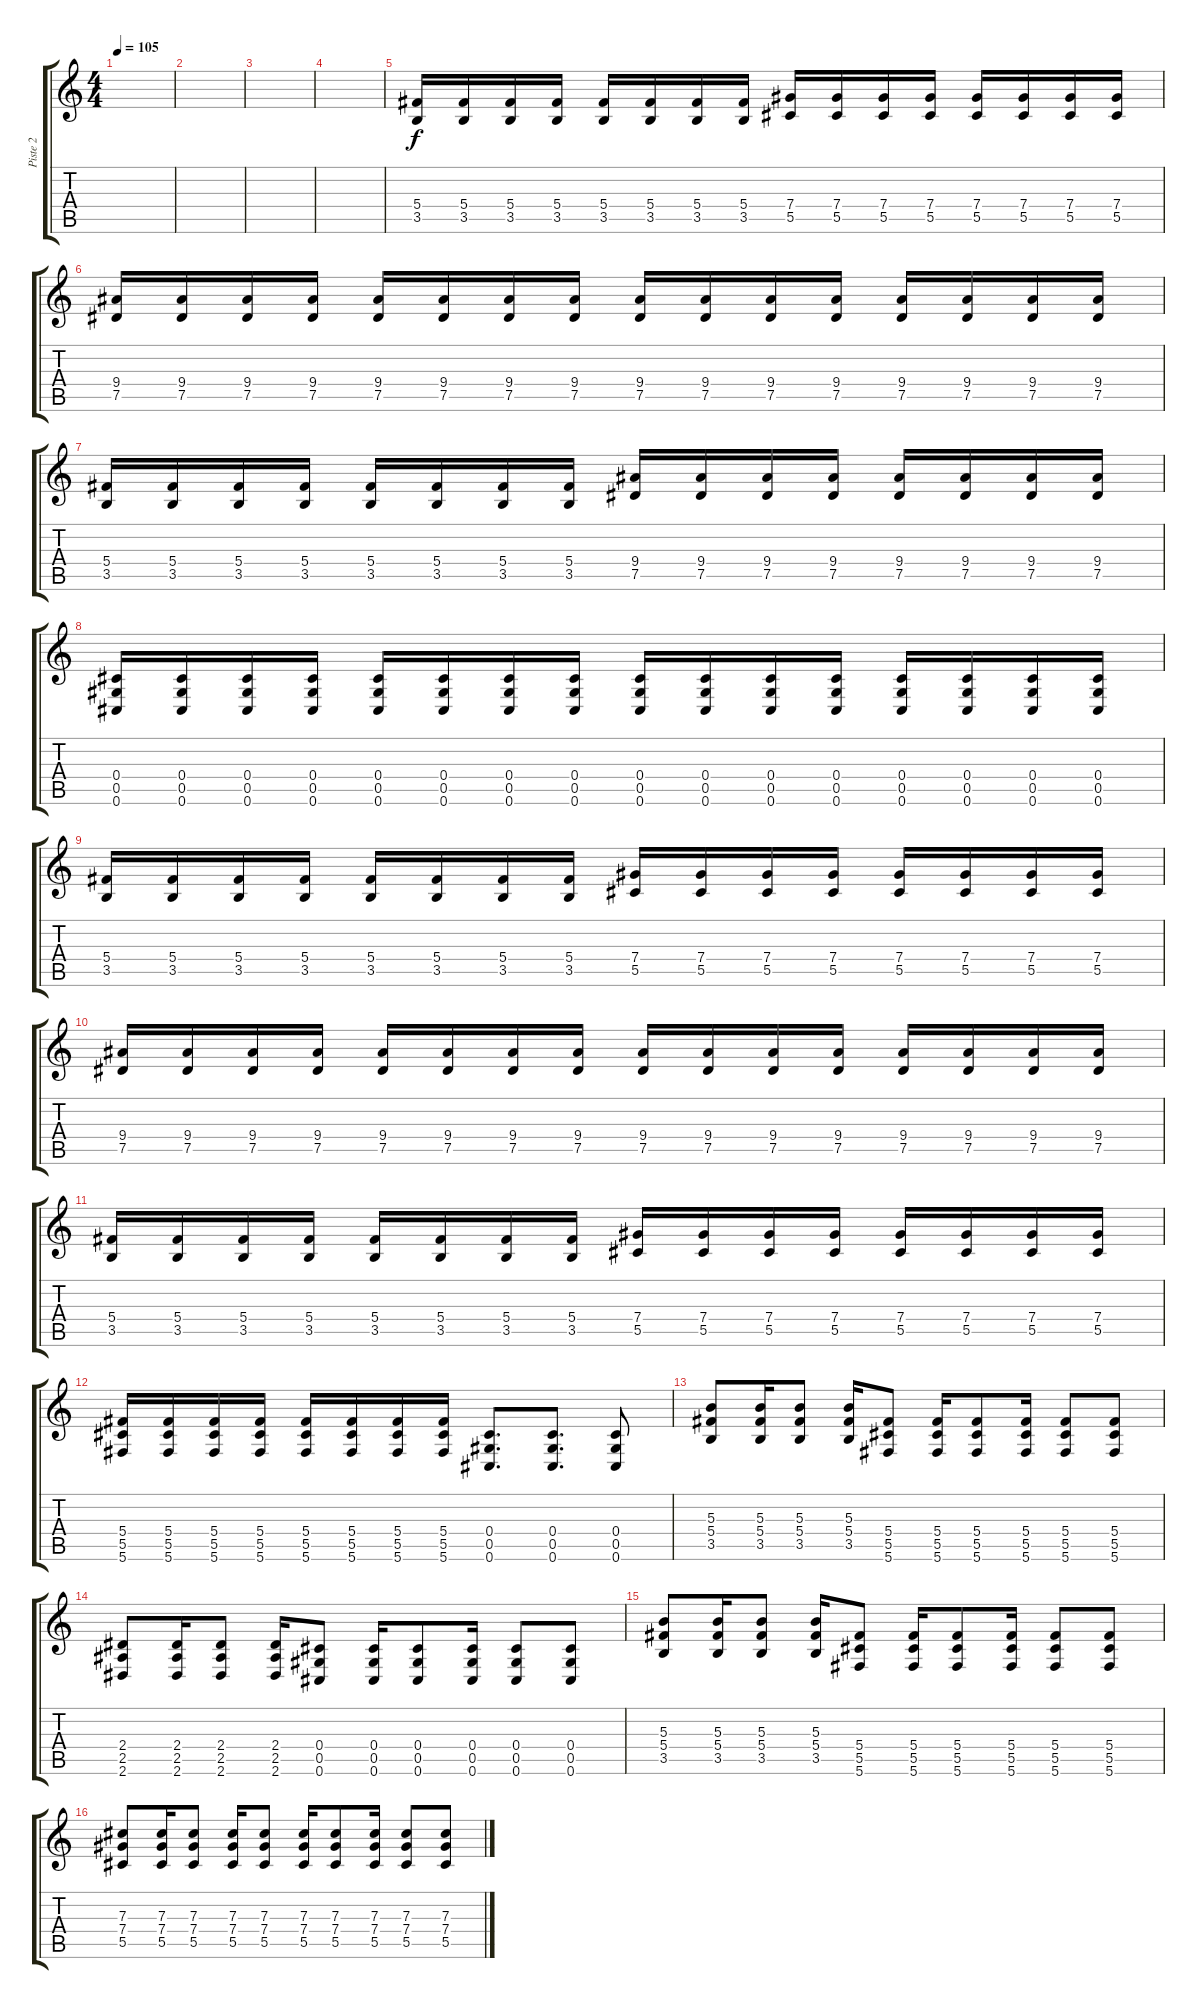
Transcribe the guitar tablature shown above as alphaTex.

\track ("Piste 2" "Piste 2") {instrument distortionguitar}
\staff {score tabs}
\tuning (Eb4 Bb3 Gb3 Db3 Ab2 Db2) {hide}
\ts (4 4)
\tempo 105
\clef g2
\ks c
|
|
|
|
(5.4 3.5).16 (5.4 3.5).16 (5.4 3.5).16 (5.4 3.5).16 (5.4 3.5).16 (5.4 3.5).16 (5.4 3.5).16 (5.4 3.5).16 (7.4 5.5).16 (7.4 5.5).16 (7.4 5.5).16 (7.4 5.5).16 (7.4 5.5).16 (7.4 5.5).16 (7.4 5.5).16 (7.4 5.5).16 |
(9.4 7.5).16 (9.4 7.5).16 (9.4 7.5).16 (9.4 7.5).16 (9.4 7.5).16 (9.4 7.5).16 (9.4 7.5).16 (9.4 7.5).16 (9.4 7.5).16 (9.4 7.5).16 (9.4 7.5).16 (9.4 7.5).16 (9.4 7.5).16 (9.4 7.5).16 (9.4 7.5).16 (9.4 7.5).16 |
(5.4 3.5).16 (5.4 3.5).16 (5.4 3.5).16 (5.4 3.5).16 (5.4 3.5).16 (5.4 3.5).16 (5.4 3.5).16 (5.4 3.5).16 (9.4 7.5).16 (9.4 7.5).16 (9.4 7.5).16 (9.4 7.5).16 (9.4 7.5).16 (9.4 7.5).16 (9.4 7.5).16 (9.4 7.5).16 |
(0.4 0.5 0.6).16 (0.4 0.5 0.6).16 (0.4 0.5 0.6).16 (0.4 0.5 0.6).16 (0.4 0.5 0.6).16 (0.4 0.5 0.6).16 (0.4 0.5 0.6).16 (0.4 0.5 0.6).16 (0.4 0.5 0.6).16 (0.4 0.5 0.6).16 (0.4 0.5 0.6).16 (0.4 0.5 0.6).16 (0.4 0.5 0.6).16 (0.4 0.5 0.6).16 (0.4 0.5 0.6).16 (0.4 0.5 0.6).16 |
(5.4 3.5).16 (5.4 3.5).16 (5.4 3.5).16 (5.4 3.5).16 (5.4 3.5).16 (5.4 3.5).16 (5.4 3.5).16 (5.4 3.5).16 (7.4 5.5).16 (7.4 5.5).16 (7.4 5.5).16 (7.4 5.5).16 (7.4 5.5).16 (7.4 5.5).16 (7.4 5.5).16 (7.4 5.5).16 |
(9.4 7.5).16 (9.4 7.5).16 (9.4 7.5).16 (9.4 7.5).16 (9.4 7.5).16 (9.4 7.5).16 (9.4 7.5).16 (9.4 7.5).16 (9.4 7.5).16 (9.4 7.5).16 (9.4 7.5).16 (9.4 7.5).16 (9.4 7.5).16 (9.4 7.5).16 (9.4 7.5).16 (9.4 7.5).16 |
(5.4 3.5).16 (5.4 3.5).16 (5.4 3.5).16 (5.4 3.5).16 (5.4 3.5).16 (5.4 3.5).16 (5.4 3.5).16 (5.4 3.5).16 (7.4 5.5).16 (7.4 5.5).16 (7.4 5.5).16 (7.4 5.5).16 (7.4 5.5).16 (7.4 5.5).16 (7.4 5.5).16 (7.4 5.5).16 |
(5.4 5.5 5.6).16 (5.4 5.5 5.6).16 (5.4 5.5 5.6).16 (5.4 5.5 5.6).16 (5.4 5.5 5.6).16 (5.4 5.5 5.6).16 (5.4 5.5 5.6).16 (5.4 5.5 5.6).16 (0.4 0.5 0.6).8{d} (0.4 0.5 0.6).8{d} (0.4 0.5 0.6).8 |
(5.3 5.4 3.5).8 (5.3 5.4 3.5).16 (5.3 5.4 3.5).8 (5.3 5.4 3.5).16 (5.4 5.5 5.6).8 (5.4 5.5 5.6).16 (5.4 5.5 5.6).8 (5.4 5.5 5.6).16 (5.4 5.5 5.6).8 (5.4 5.5 5.6).8 |
(2.4 2.5 2.6).8 (2.4 2.5 2.6).16 (2.4 2.5 2.6).8 (2.4 2.5 2.6).16 (0.4 0.5 0.6).8 (0.4 0.5 0.6).16 (0.4 0.5 0.6).8 (0.4 0.5 0.6).16 (0.4 0.5 0.6).8 (0.4 0.5 0.6).8 |
(5.3 5.4 3.5).8 (5.3 5.4 3.5).16 (5.3 5.4 3.5).8 (5.3 5.4 3.5).16 (5.4 5.5 5.6).8 (5.4 5.5 5.6).16 (5.4 5.5 5.6).8 (5.4 5.5 5.6).16 (5.4 5.5 5.6).8 (5.4 5.5 5.6).8 |
(7.3 7.4 5.5).8 (7.3 7.4 5.5).16 (7.3 7.4 5.5).8 (7.3 7.4 5.5).16 (7.3 7.4 5.5).8 (7.3 7.4 5.5).16 (7.3 7.4 5.5).8 (7.3 7.4 5.5).16 (7.3 7.4 5.5).8 (7.3 7.4 5.5).8
